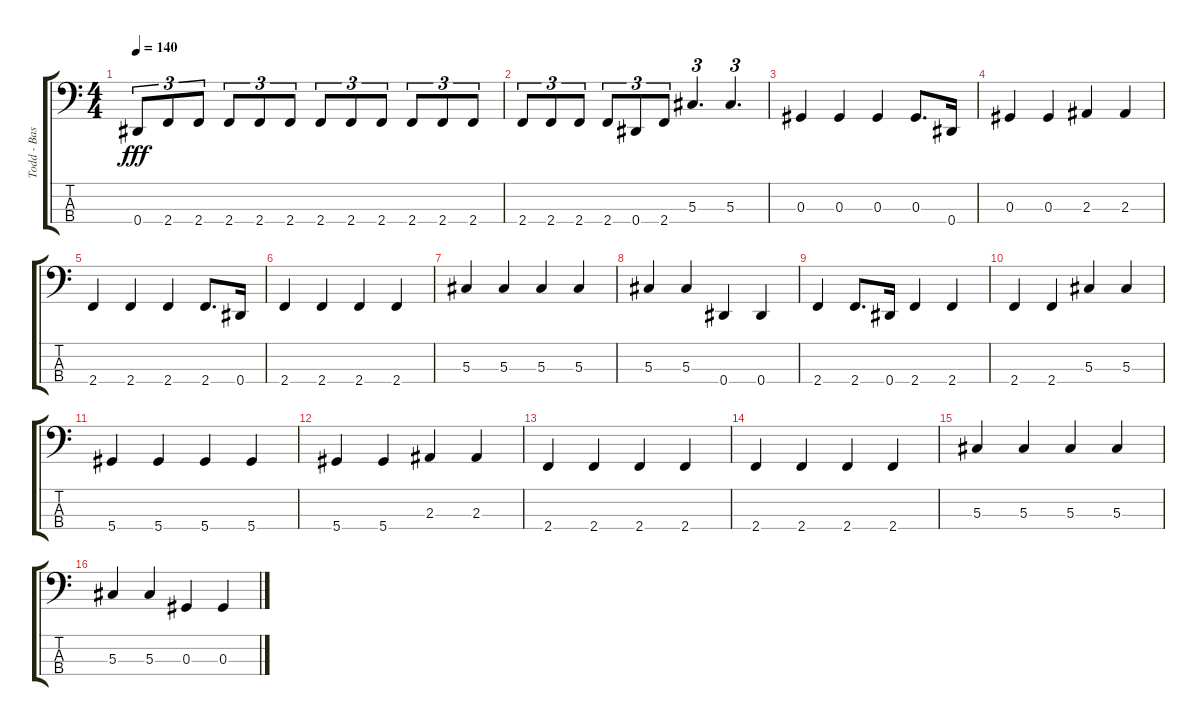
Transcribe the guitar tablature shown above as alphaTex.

\track ("Todd - Bass Guitar" "Todd - Bas") {instrument electricbasspick}
\staff {score tabs}
\tuning (Gb2 Db2 Ab1 Eb1) {hide}
\ts (4 4)
\tempo 140
\clef f4
\ks c
0.4.8{tu (3 2) dy fff} 2.4.8{tu (3 2)} 2.4.8{tu (3 2)} 2.4.8{tu (3 2)} 2.4.8{tu (3 2)} 2.4.8{tu (3 2)} 2.4.8{tu (3 2)} 2.4.8{tu (3 2)} 2.4.8{tu (3 2)} 2.4.8{tu (3 2)} 2.4.8{tu (3 2)} 2.4.8{tu (3 2)} |
2.4.8{tu (3 2)} 2.4.8{tu (3 2)} 2.4.8{tu (3 2)} 2.4.8{tu (3 2)} 0.4.8{tu (3 2)} 2.4.8{tu (3 2)} 5.3.4{d tu (3 2)} 5.3.4{d tu (3 2)} |
0.3.4 0.3.4 0.3.4 0.3.8{d} 0.4.16 |
0.3.4 0.3.4 2.3.4 2.3.4 |
2.4.4 2.4.4 2.4.4 2.4.8{d} 0.4.16 |
2.4.4 2.4.4 2.4.4 2.4.4 |
5.3.4 5.3.4 5.3.4 5.3.4 |
5.3.4 5.3.4 0.4.4 0.4.4 |
2.4.4 2.4.8{d} 0.4.16 2.4.4 2.4.4 |
2.4.4 2.4.4 5.3.4 5.3.4 |
5.4.4 5.4.4 5.4.4 5.4.4 |
5.4.4 5.4.4 2.3.4 2.3.4 |
2.4.4 2.4.4 2.4.4 2.4.4 |
2.4.4 2.4.4 2.4.4 2.4.4 |
5.3.4 5.3.4 5.3.4 5.3.4 |
5.3.4 5.3.4 0.3.4 0.3.4
